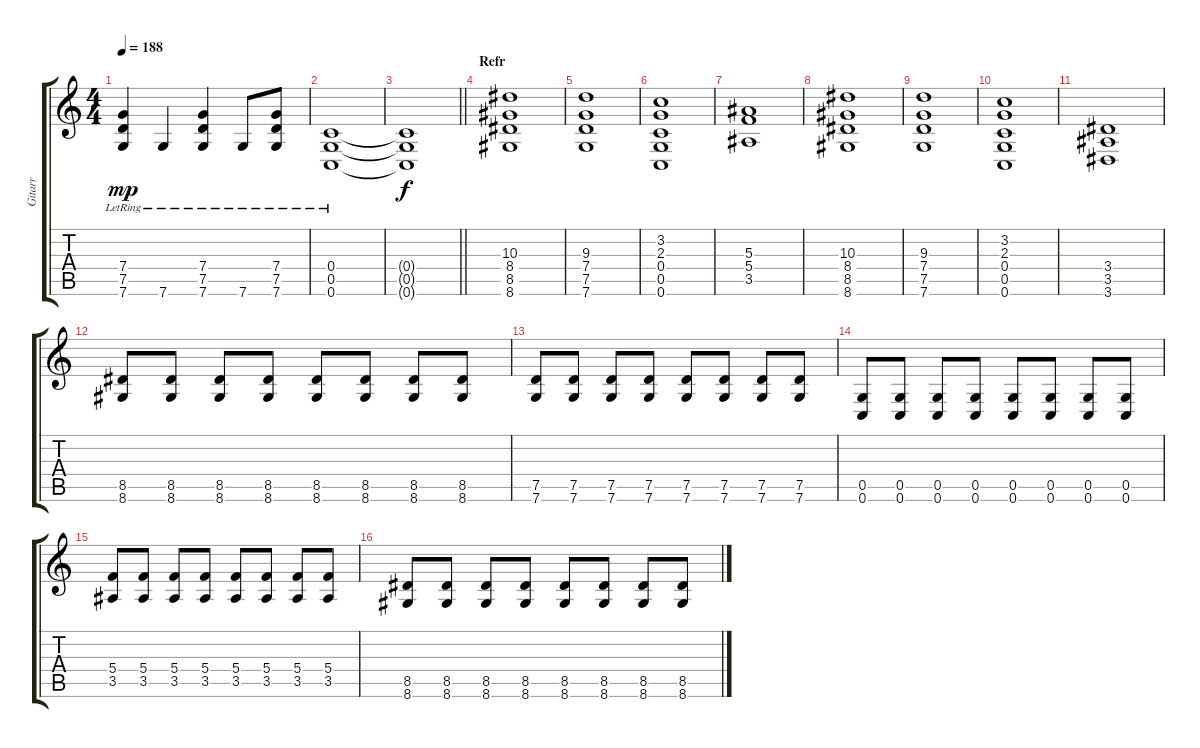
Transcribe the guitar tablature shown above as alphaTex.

\track ("Gitarr" "Gitarr") {instrument distortionguitar}
\staff {score tabs}
\tuning (D4 A3 F3 C3 G2 C2) {hide}
\ts (4 4)
\tempo 188
\clef g2
\ks c
(7.4{lr} 7.5{lr} 7.6{lr}).4{dy mp instrument electricguitarclean} 7.6{lr}.4 (7.4{lr} 7.5{lr} 7.6{lr}).4 7.6{lr}.8 (7.4{lr} 7.5{lr} 7.6{lr}).8 |
(0.4{lr} 0.5{lr} 0.6{lr}).1{instrument electricguitarclean} |
\barLineRight lightlight
(0.4{t} 0.5{t} 0.6{t}).1{dy f} |
\section ("" "Refr")
(10.3 8.4 8.5 8.6).1{instrument distortionguitar} |
(9.3 7.4 7.5 7.6).1 |
(3.2 2.3 0.4 0.5 0.6).1 |
(5.3 5.4 3.5).1 |
(10.3 8.4 8.5 8.6).1 |
(9.3 7.4 7.5 7.6).1 |
(3.2 2.3 0.4 0.5 0.6).1 |
(3.4 3.5 3.6).1 |
(8.5 8.6).8 (8.5 8.6).8 (8.5 8.6).8 (8.5 8.6).8 (8.5 8.6).8 (8.5 8.6).8 (8.5 8.6).8 (8.5 8.6).8 |
(7.5 7.6).8 (7.5 7.6).8 (7.5 7.6).8 (7.5 7.6).8 (7.5 7.6).8 (7.5 7.6).8 (7.5 7.6).8 (7.5 7.6).8 |
(0.5 0.6).8 (0.5 0.6).8 (0.5 0.6).8 (0.5 0.6).8 (0.5 0.6).8 (0.5 0.6).8 (0.5 0.6).8 (0.5 0.6).8 |
(5.4 3.5).8 (5.4 3.5).8 (5.4 3.5).8 (5.4 3.5).8 (5.4 3.5).8 (5.4 3.5).8 (5.4 3.5).8 (5.4 3.5).8 |
(8.5 8.6).8 (8.5 8.6).8 (8.5 8.6).8 (8.5 8.6).8 (8.5 8.6).8 (8.5 8.6).8 (8.5 8.6).8 (8.5 8.6).8
